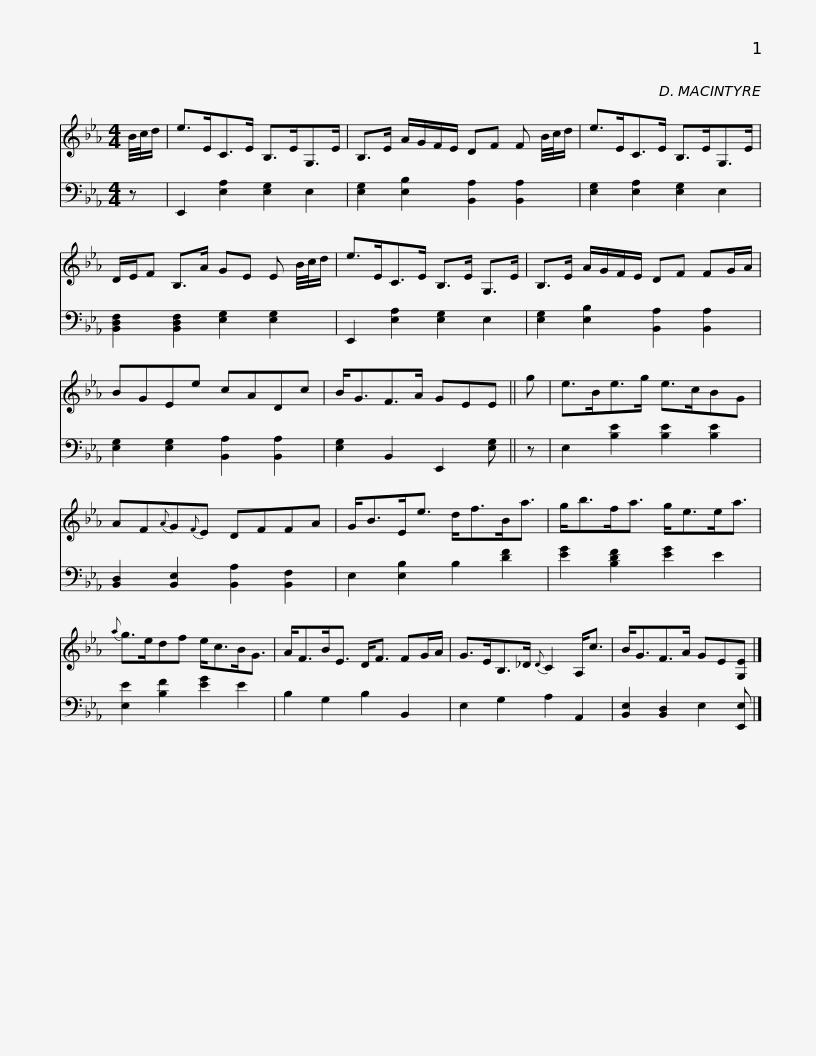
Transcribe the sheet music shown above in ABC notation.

X:1
%%score 1 2
L:1/8
M:4/4
I:linebreak $
K:Eb
V:1 treble
V:2 bass
V:1
 B/4c/4d/ | e>EC>E B,>EG,>E | B,>E A/G/F/E/ DF F B/4c/4d/ | e>EC>E B,>EG,>E |$ D/E/F B,>A GE E B/4c/4d/ | %5
 e>EC>E B,>E G,>E | B,>E A/G/F/E/ DF FG/A/ | BGEe cADc |$ B<GF>A GEE || g | %10
 e>Be>g e>cBG | AF{A}G{F}E DFFA | G<BE<e d<fB<a |$ g<bf<a g<ee<a |{a} g>edf e<cB<G | %15
 A<FB<E D<F FG/A/ | G>EB,>_D{D} C2 A,<c |$ B<GF>A GE[G,E] |] %18
V:2
 z | E,,2 [E,A,]2 [E,G,]2 E,2 | [E,G,]2 [E,B,]2 [B,,A,]2 [B,,A,]2 | [E,G,]2 [E,A,]2 [E,G,]2 E,2 |$ [B,,D,F,]2 [B,,D,F,]2 [E,G,]2 [E,G,]2 | %5
 E,,2 [E,A,]2 [E,G,]2 E,2 | [E,G,]2 [E,B,]2 [B,,A,]2 [B,,A,]2 | [E,G,]2 [E,G,]2 [B,,A,]2 [B,,A,]2 |$ [E,G,]2 B,,2 E,,2 [E,G,] || z | %10
 E,2 [B,E]2 [B,E]2 [B,E]2 | [B,,D,]2 [B,,E,]2 [B,,A,]2 [B,,F,]2 | E,2 [E,B,]2 B,2 [DF]2 |$ [EG]2 [B,DF]2 [EG]2 E2 | [E,E]2 [B,F]2 [EG]2 E2 | %15
 B,2 G,2 B,2 B,,2 | E,2 G,2 A,2 A,,2 |$ [B,,E,]2 [B,,D,]2 E,2 [E,,E,] |] %18
